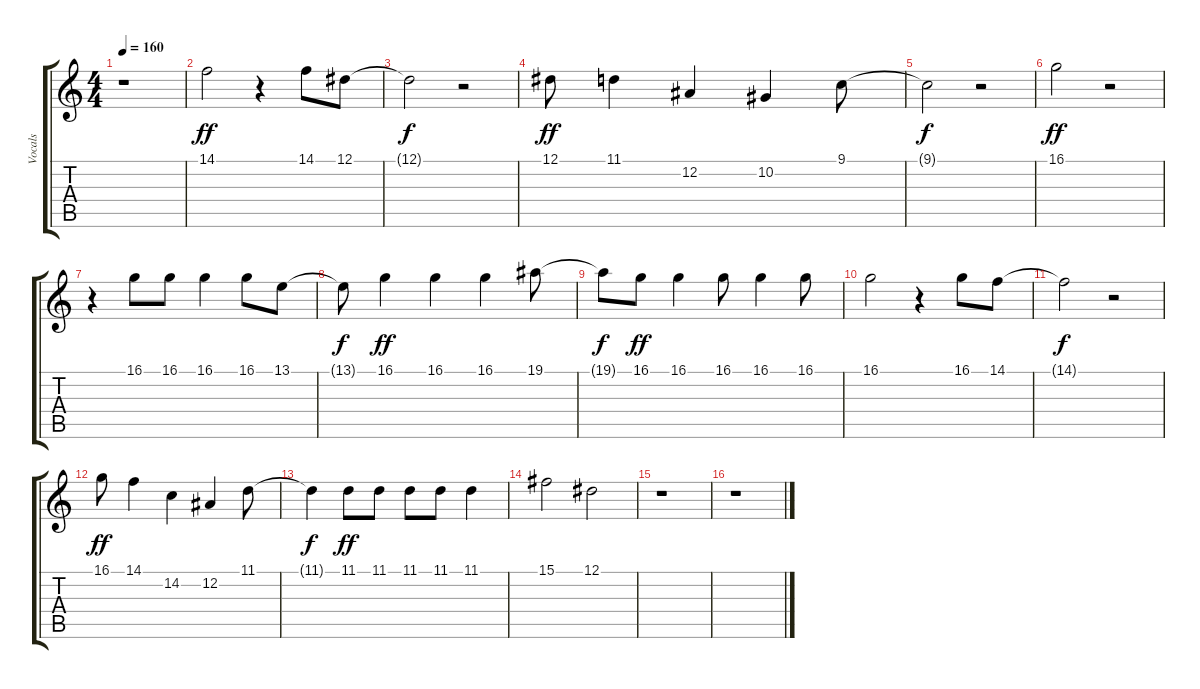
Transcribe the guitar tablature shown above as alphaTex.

\track ("Vocals" "Vocals") {instrument baritonesax}
\staff {score tabs}
\tuning (Eb4 Bb3 Gb3 Db3 Ab2 Eb2) {hide}
\ts (4 4)
\tempo 160
\clef g2
\ks c
r.1{dy ff} |
14.1.2 r.4 14.1.8 12.1.8 |
12.1{t}.2{dy f} r.2 |
12.1.8{dy ff} 11.1.4 12.2.4 10.2.4 9.1.8 |
9.1{t}.2{dy f} r.2 |
16.1.2{dy ff} r.2 |
r.4 16.1.8 16.1.8 16.1.4 16.1.8 13.1.8 |
13.1{t}.8{dy f} 16.1.4{dy ff} 16.1.4 16.1.4 19.1.8 |
19.1{t}.8{dy f} 16.1.8{dy ff} 16.1.4 16.1.8 16.1.4 16.1.8 |
16.1.2 r.4 16.1.8 14.1.8 |
14.1{t}.2{dy f} r.2 |
16.1.8{dy ff} 14.1.4 14.2.4 12.2.4 11.1.8 |
11.1{t}.4{dy f} 11.1.8{dy ff} 11.1.8 11.1.8 11.1.8 11.1.4 |
15.1.2 12.1.2 |
r.1 |
r.1
